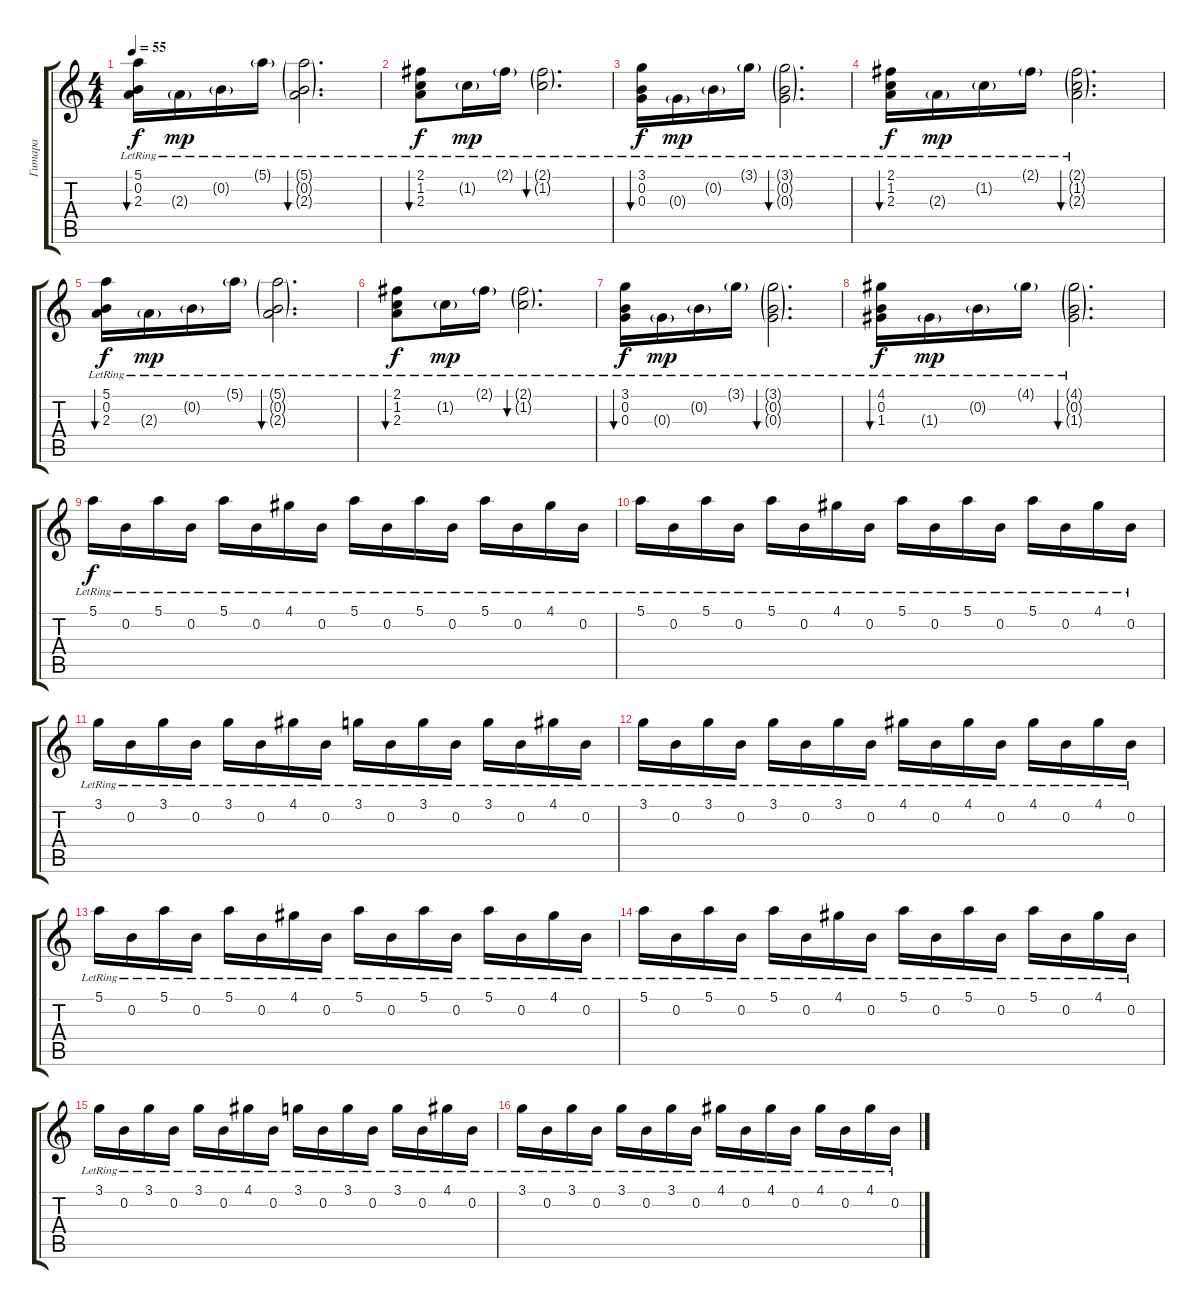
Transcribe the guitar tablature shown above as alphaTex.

\track ("Гитара" "Гитара") {instrument electricguitarclean}
\staff {score tabs}
\tuning (E4 B3 G3 D3 A2 E2) {hide}
\ts (4 4)
\tempo 55
\clef g2
\ks c
(5.1{lr} 0.2{lr} 2.3{lr}).16{bu 60 dy f} 2.3{g lr}.16{dy mp} 0.2{g lr}.16 5.1{g lr}.16 (5.1{g lr} 0.2{g lr} 2.3{g lr}).2{d bu 120} |
(2.1{lr} 1.2{lr} 2.3).8{bu 60 dy f} 1.2{g lr}.16{dy mp} 2.1{g lr}.16 (2.1{g lr} 1.2{g lr}).2{d bu 120} |
(3.1{lr} 0.2{lr} 0.3{lr}).16{bu 60 dy f} 0.3{g lr}.16{dy mp} 0.2{g lr}.16 3.1{g lr}.16 (3.1{g lr} 0.2{g lr} 0.3{g lr}).2{d bu 120} |
(2.1{lr} 1.2{lr} 2.3{lr}).16{bu 60 dy f} 2.3{g lr}.16{dy mp} 1.2{g lr}.16 2.1{g lr}.16 (2.1{g lr} 1.2{g lr} 2.3{g lr}).2{d bu 120} |
(5.1{lr} 0.2{lr} 2.3{lr}).16{bu 60 dy f} 2.3{g lr}.16{dy mp} 0.2{g lr}.16 5.1{g lr}.16 (5.1{g lr} 0.2{g lr} 2.3{g lr}).2{d bu 120} |
(2.1{lr} 1.2{lr} 2.3).8{bu 60 dy f} 1.2{g lr}.16{dy mp} 2.1{g lr}.16 (2.1{g lr} 1.2{g lr}).2{d bu 120} |
(3.1{lr} 0.2{lr} 0.3{lr}).16{bu 60 dy f} 0.3{g lr}.16{dy mp} 0.2{g lr}.16 3.1{g lr}.16 (3.1{g lr} 0.2{g lr} 0.3{g lr}).2{d bu 120} |
(4.1{lr} 0.2{lr} 1.3{lr}).16{bu 60 dy f} 1.3{g lr}.16{dy mp} 0.2{g lr}.16 4.1{g lr}.16 (4.1{g lr} 0.2{g lr} 1.3{g lr}).2{d bu 120} |
5.1{lr}.16{dy f} 0.2{lr}.16 5.1{lr}.16 0.2{lr}.16 5.1{lr}.16 0.2{lr}.16 4.1{lr}.16 0.2{lr}.16 5.1{lr}.16 0.2{lr}.16 5.1{lr}.16 0.2{lr}.16 5.1{lr}.16 0.2{lr}.16 4.1{lr}.16 0.2{lr}.16 |
5.1{lr}.16 0.2{lr}.16 5.1{lr}.16 0.2{lr}.16 5.1{lr}.16 0.2{lr}.16 4.1{lr}.16 0.2{lr}.16 5.1{lr}.16 0.2{lr}.16 5.1{lr}.16 0.2{lr}.16 5.1{lr}.16 0.2{lr}.16 4.1{lr}.16 0.2{lr}.16 |
3.1{lr}.16 0.2{lr}.16 3.1{lr}.16 0.2{lr}.16 3.1{lr}.16 0.2{lr}.16 4.1{lr}.16 0.2{lr}.16 3.1{lr}.16 0.2{lr}.16 3.1{lr}.16 0.2{lr}.16 3.1{lr}.16 0.2{lr}.16 4.1{lr}.16 0.2{lr}.16 |
3.1{lr}.16 0.2{lr}.16 3.1{lr}.16 0.2{lr}.16 3.1{lr}.16 0.2{lr}.16 3.1{lr}.16 0.2{lr}.16 4.1{lr}.16 0.2{lr}.16 4.1{lr}.16 0.2{lr}.16 4.1{lr}.16 0.2{lr}.16 4.1{lr}.16 0.2{lr}.16 |
5.1{lr}.16 0.2{lr}.16 5.1{lr}.16 0.2{lr}.16 5.1{lr}.16 0.2{lr}.16 4.1{lr}.16 0.2{lr}.16 5.1{lr}.16 0.2{lr}.16 5.1{lr}.16 0.2{lr}.16 5.1{lr}.16 0.2{lr}.16 4.1{lr}.16 0.2{lr}.16 |
5.1{lr}.16 0.2{lr}.16 5.1{lr}.16 0.2{lr}.16 5.1{lr}.16 0.2{lr}.16 4.1{lr}.16 0.2{lr}.16 5.1{lr}.16 0.2{lr}.16 5.1{lr}.16 0.2{lr}.16 5.1{lr}.16 0.2{lr}.16 4.1{lr}.16 0.2{lr}.16 |
3.1{lr}.16 0.2{lr}.16 3.1{lr}.16 0.2{lr}.16 3.1{lr}.16 0.2{lr}.16 4.1{lr}.16 0.2{lr}.16 3.1{lr}.16 0.2{lr}.16 3.1{lr}.16 0.2{lr}.16 3.1{lr}.16 0.2{lr}.16 4.1{lr}.16 0.2{lr}.16 |
3.1{lr}.16 0.2{lr}.16 3.1{lr}.16 0.2{lr}.16 3.1{lr}.16 0.2{lr}.16 3.1{lr}.16 0.2{lr}.16 4.1{lr}.16 0.2{lr}.16 4.1{lr}.16 0.2{lr}.16 4.1{lr}.16 0.2{lr}.16 4.1{lr}.16 0.2{lr}.16
